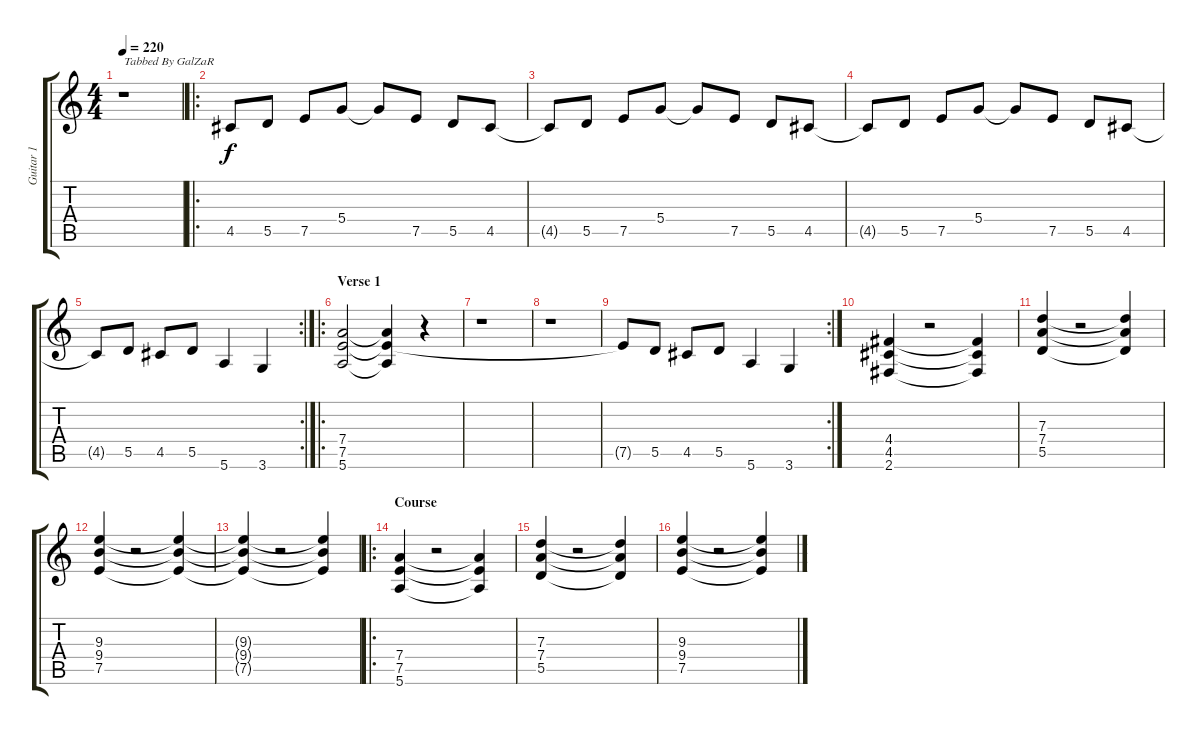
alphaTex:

\track ("Guitar 1" "Guitar 1") {instrument distortionguitar}
\staff {score tabs}
\tuning (E4 B3 G3 D3 A2 E2) {hide}
\ts (4 4)
\tempo 220
\clef g2
\ks c
r.1{txt "Tabbed By GalZaR" dy f instrument distortionguitar} |
\ro
4.5.8 5.5.8 7.5.8 5.4.8 5.4{t}.8 7.5.8 5.5.8 4.5.8 |
4.5{t}.8 5.5.8 7.5.8 5.4.8 5.4{t}.8 7.5.8 5.5.8 4.5.8 |
4.5{t}.8 5.5.8 7.5.8 5.4.8 5.4{t}.8 7.5.8 5.5.8 4.5.8 |
\rc 2
4.5{t}.8 5.5.8 4.5.8 5.5.8 5.6.4 3.6.4 |
\ro
\section ("" "Verse 1")
(7.4 7.5 5.6).2 (7.4{t} 7.5{t} 5.6{t}).4 r.4 |
r.1 |
r.1 |
\rc 2
7.5{t}.8 5.5.8 4.5.8 5.5.8 5.6.4 3.6.4 |
(4.4 4.5 2.6).4 r.2 (4.4{t} 4.5{t} 2.6{t}).4 |
(7.3 7.4 5.5).4 r.2 (7.3{t} 7.4{t} 5.5{t}).4 |
(9.3 9.4 7.5).4 r.2 (9.3{t} 9.4{t} 7.5{t}).4 |
(9.3{t} 9.4{t} 7.5{t}).4 r.2 (9.3{t} 9.4{t} 7.5{t}).4 |
\ro
\section ("" "Course")
(7.4 7.5 5.6).4 r.2 (7.4{t} 7.5{t} 5.6{t}).4 |
(7.3 7.4 5.5).4 r.2 (7.3{t} 7.4{t} 5.5{t}).4 |
(9.3 9.4 7.5).4 r.2 (9.3{t} 9.4{t} 7.5{t}).4
